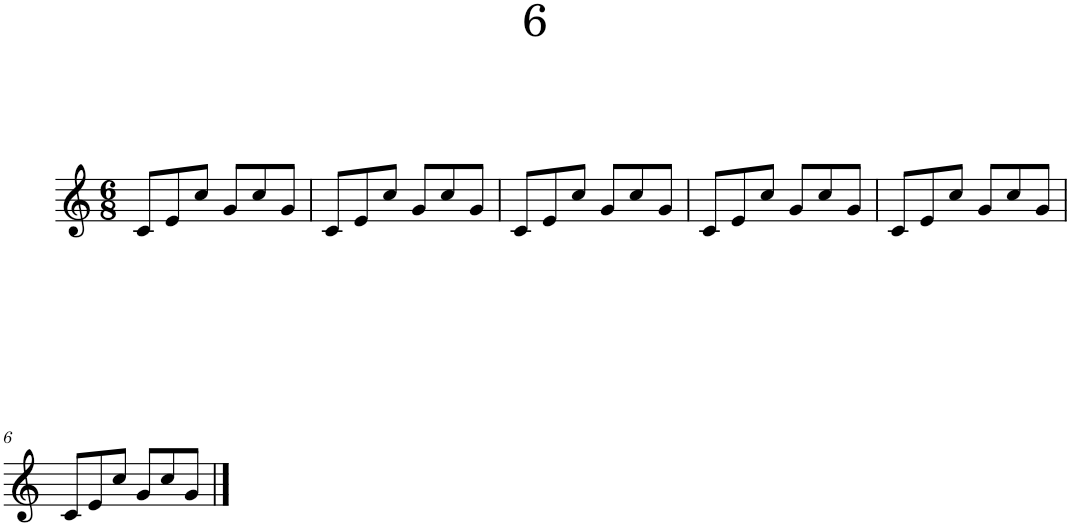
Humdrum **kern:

**kern
*part1
*staff1
*I"Piano
*I'Pno.
*clefG2
*k[]
*M6/8
=1
8c/L
8e/
8cc/J
8g/L
8cc/
8g/J
=2
8c/L
8e/
8cc/J
8g/L
8cc/
8g/J
=3
8c/L
8e/
8cc/J
8g/L
8cc/
8g/J
=4
8c/L
8e/
8cc/J
8g/L
8cc/
8g/J
=5
8c/L
8e/
8cc/J
8g/L
8cc/
8g/J
!!LO:LB:g=z
=6
8c/L
8e/
8cc/J
8g/L
8cc/
8g/J
==
*-
